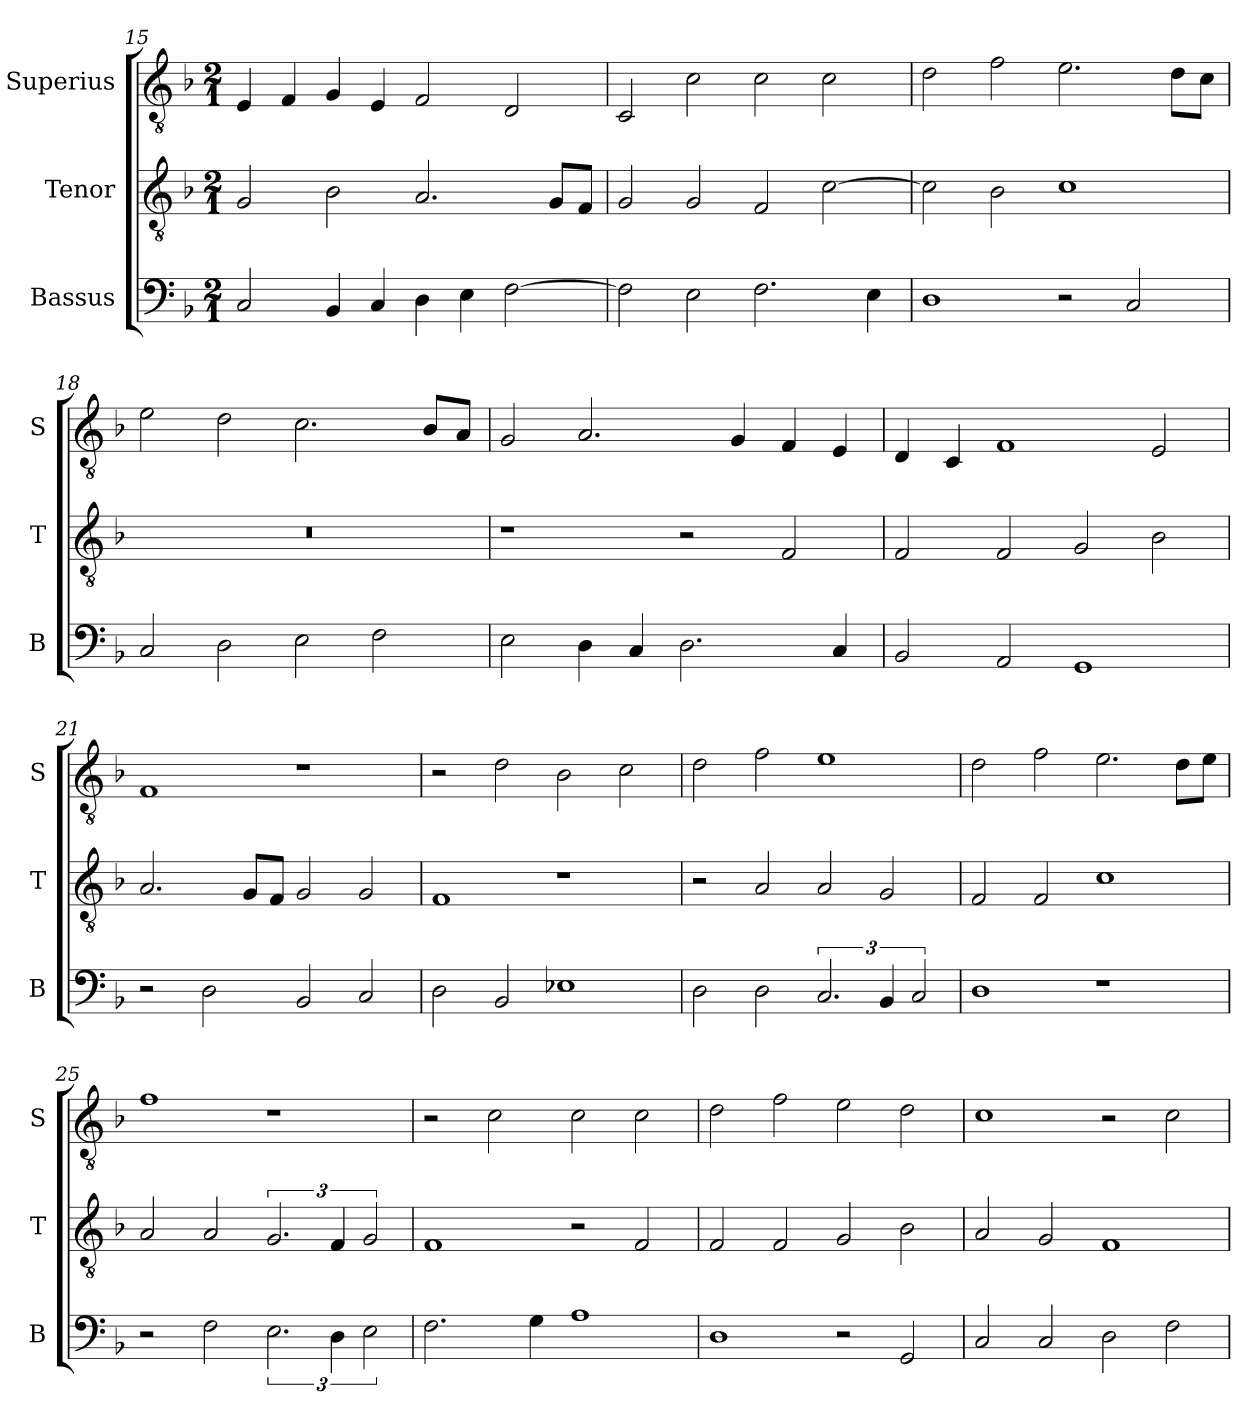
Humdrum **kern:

**kern	**kern	**kern
*part3	*part2	*part1
*staff3	*staff2	*staff1
*I"Bassus	*I"Tenor	*I"Superius
*I'B	*I'T	*I'S
*clefF4	*clefGv2	*clefGv2
*k[b-]	*k[b-]	*k[b-]
*F:	*F:	*F:
*M2/1	*M2/1	*M2/1
=15	=15	=15
2C	2G	4E
.	.	4F
4BB-	2B-	4G
4C	.	4E
4D	2.A	2F
4E	.	.
[2F	.	2D
.	8GL	.
.	8FJ	.
=16	=16	=16
2F]	2G	2C
2E	2G	2c
2.F	2F	2c
.	[2c	2c
4E	.	.
=17	=17	=17
1D	2c]	2d
.	2B-	2f
2r	1c	2.e
2C	.	.
.	.	8dL
.	.	8cJ
=18	=18	=18
2C	0r	2e
2D	.	2d
2E	.	2.c
2F	.	.
.	.	8B-L
.	.	8AJ
=19	=19	=19
2E	1r	2G
4D	.	2.A
4C	.	.
2.D	2r	.
.	.	4G
.	2F	4F
4C	.	4E
=20	=20	=20
2BB-	2F	4D
.	.	4C
2AA	2F	1F
1GG	2G	.
.	2B-	2E
=21	=21	=21
2r	2.A	1F
2D	.	.
.	8GL	.
.	8FJ	.
2BB-	2G	1r
2C	2G	.
=22	=22	=22
2D	1F	2r
2BB-	.	2d
1E-X	1r	2B-
.	.	2c
=23	=23	=23
2D	2r	2d
2D	2A	2f
3.C	2A	1e
6BB-	2G	.
3C	.	.
=24	=24	=24
1D	2F	2d
.	2F	2f
1r	1c	2.e
.	.	8dL
.	.	8eJ
=25	=25	=25
2r	2A	1f
2F	2A	.
3.E	3.G	1r
6D	6F	.
3E	3G	.
=26	=26	=26
2.F	1F	2r
.	.	2c
4G	.	.
1A	2r	2c
.	2F	2c
=27	=27	=27
1D	2F	2d
.	2F	2f
2r	2G	2e
2GG	2B-	2d
=28	=28	=28
2C	2A	1c
2C	2G	.
2D	1F	2r
2F	.	2c
=	=	=
*-	*-	*-
